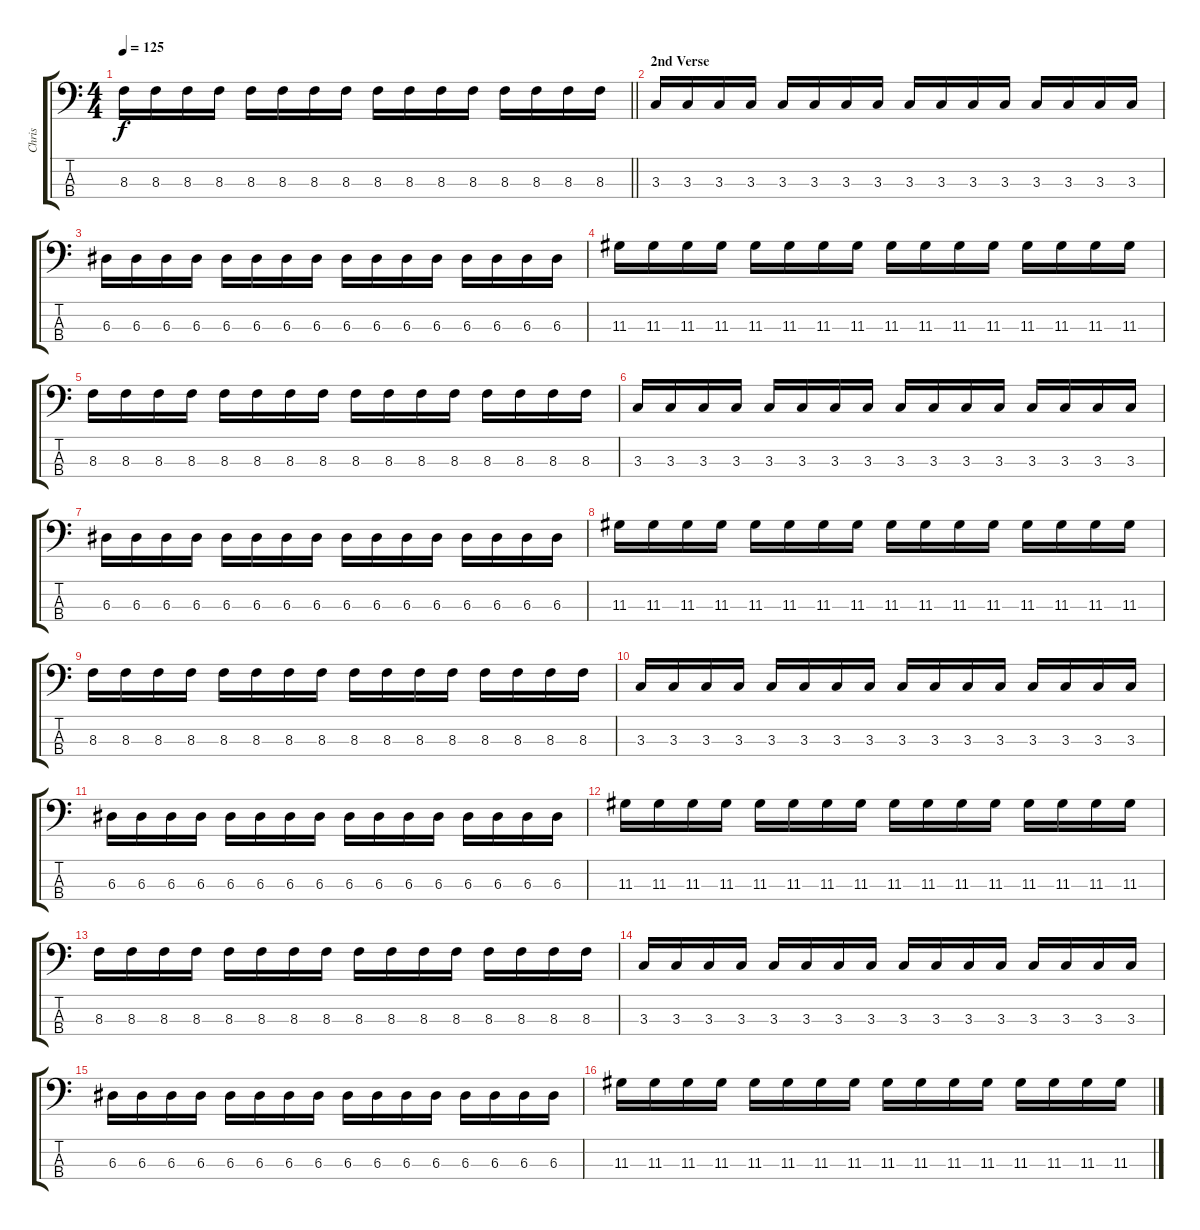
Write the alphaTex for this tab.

\track ("Chris" "Chris") {instrument electricbasspick}
\staff {score tabs}
\tuning (G2 D2 A1 E1) {hide}
\ts (4 4)
\tempo 125
\clef f4
\barLineRight lightlight
\ks c
8.3.16{dy f} 8.3.16 8.3.16 8.3.16 8.3.16 8.3.16 8.3.16 8.3.16 8.3.16 8.3.16 8.3.16 8.3.16 8.3.16 8.3.16 8.3.16 8.3.16 |
\section ("" "2nd Verse")
3.3.16 3.3.16 3.3.16 3.3.16 3.3.16 3.3.16 3.3.16 3.3.16 3.3.16 3.3.16 3.3.16 3.3.16 3.3.16 3.3.16 3.3.16 3.3.16 |
6.3.16 6.3.16 6.3.16 6.3.16 6.3.16 6.3.16 6.3.16 6.3.16 6.3.16 6.3.16 6.3.16 6.3.16 6.3.16 6.3.16 6.3.16 6.3.16 |
11.3.16 11.3.16 11.3.16 11.3.16 11.3.16 11.3.16 11.3.16 11.3.16 11.3.16 11.3.16 11.3.16 11.3.16 11.3.16 11.3.16 11.3.16 11.3.16 |
8.3.16 8.3.16 8.3.16 8.3.16 8.3.16 8.3.16 8.3.16 8.3.16 8.3.16 8.3.16 8.3.16 8.3.16 8.3.16 8.3.16 8.3.16 8.3.16 |
3.3.16 3.3.16 3.3.16 3.3.16 3.3.16 3.3.16 3.3.16 3.3.16 3.3.16 3.3.16 3.3.16 3.3.16 3.3.16 3.3.16 3.3.16 3.3.16 |
6.3.16 6.3.16 6.3.16 6.3.16 6.3.16 6.3.16 6.3.16 6.3.16 6.3.16 6.3.16 6.3.16 6.3.16 6.3.16 6.3.16 6.3.16 6.3.16 |
11.3.16 11.3.16 11.3.16 11.3.16 11.3.16 11.3.16 11.3.16 11.3.16 11.3.16 11.3.16 11.3.16 11.3.16 11.3.16 11.3.16 11.3.16 11.3.16 |
8.3.16 8.3.16 8.3.16 8.3.16 8.3.16 8.3.16 8.3.16 8.3.16 8.3.16 8.3.16 8.3.16 8.3.16 8.3.16 8.3.16 8.3.16 8.3.16 |
3.3.16 3.3.16 3.3.16 3.3.16 3.3.16 3.3.16 3.3.16 3.3.16 3.3.16 3.3.16 3.3.16 3.3.16 3.3.16 3.3.16 3.3.16 3.3.16 |
6.3.16 6.3.16 6.3.16 6.3.16 6.3.16 6.3.16 6.3.16 6.3.16 6.3.16 6.3.16 6.3.16 6.3.16 6.3.16 6.3.16 6.3.16 6.3.16 |
11.3.16 11.3.16 11.3.16 11.3.16 11.3.16 11.3.16 11.3.16 11.3.16 11.3.16 11.3.16 11.3.16 11.3.16 11.3.16 11.3.16 11.3.16 11.3.16 |
8.3.16 8.3.16 8.3.16 8.3.16 8.3.16 8.3.16 8.3.16 8.3.16 8.3.16 8.3.16 8.3.16 8.3.16 8.3.16 8.3.16 8.3.16 8.3.16 |
3.3.16 3.3.16 3.3.16 3.3.16 3.3.16 3.3.16 3.3.16 3.3.16 3.3.16 3.3.16 3.3.16 3.3.16 3.3.16 3.3.16 3.3.16 3.3.16 |
6.3.16 6.3.16 6.3.16 6.3.16 6.3.16 6.3.16 6.3.16 6.3.16 6.3.16 6.3.16 6.3.16 6.3.16 6.3.16 6.3.16 6.3.16 6.3.16 |
11.3.16 11.3.16 11.3.16 11.3.16 11.3.16 11.3.16 11.3.16 11.3.16 11.3.16 11.3.16 11.3.16 11.3.16 11.3.16 11.3.16 11.3.16 11.3.16
